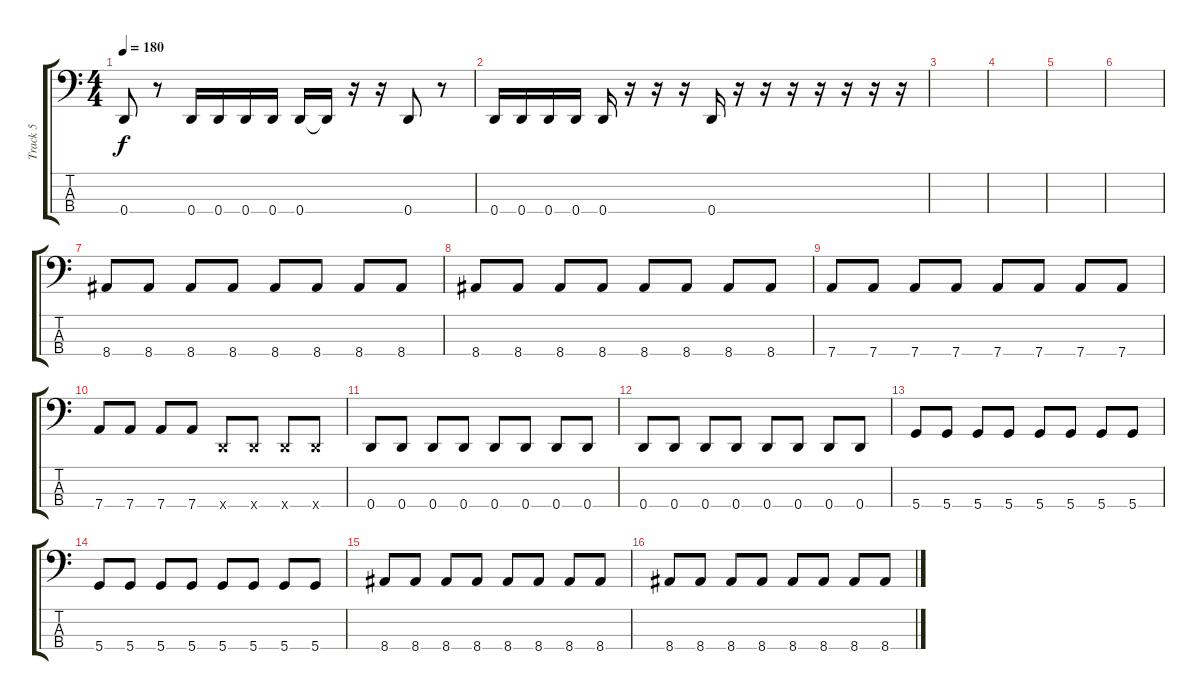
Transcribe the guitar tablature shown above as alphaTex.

\track ("Track 5" "Track 5") {instrument electricbassfinger}
\staff {score tabs}
\tuning (G2 D2 A1 D1) {hide}
\ts (4 4)
\tempo 180
\clef f4
\ks c
0.4.8{dy f} r.8 0.4.16 0.4.16 0.4.16 0.4.16 0.4.16 0.4{t}.16 r.16 r.16 0.4.8 r.8 |
0.4.16 0.4.16 0.4.16 0.4.16 0.4.16 r.16 r.16 r.16 0.4.16 r.16 r.16 r.16 r.16 r.16 r.16 r.16 |
|
|
|
|
8.4.8 8.4.8 8.4.8 8.4.8 8.4.8 8.4.8 8.4.8 8.4.8 |
8.4.8 8.4.8 8.4.8 8.4.8 8.4.8 8.4.8 8.4.8 8.4.8 |
7.4.8 7.4.8 7.4.8 7.4.8 7.4.8 7.4.8 7.4.8 7.4.8 |
7.4.8 7.4.8 7.4.8 7.4.8 0.4{x}.8 0.4{x}.8 0.4{x}.8 0.4{x}.8 |
0.4.8 0.4.8 0.4.8 0.4.8 0.4.8 0.4.8 0.4.8 0.4.8 |
0.4.8 0.4.8 0.4.8 0.4.8 0.4.8 0.4.8 0.4.8 0.4.8 |
5.4.8 5.4.8 5.4.8 5.4.8 5.4.8 5.4.8 5.4.8 5.4.8 |
5.4.8 5.4.8 5.4.8 5.4.8 5.4.8 5.4.8 5.4.8 5.4.8 |
8.4.8 8.4.8 8.4.8 8.4.8 8.4.8 8.4.8 8.4.8 8.4.8 |
8.4.8 8.4.8 8.4.8 8.4.8 8.4.8 8.4.8 8.4.8 8.4.8
